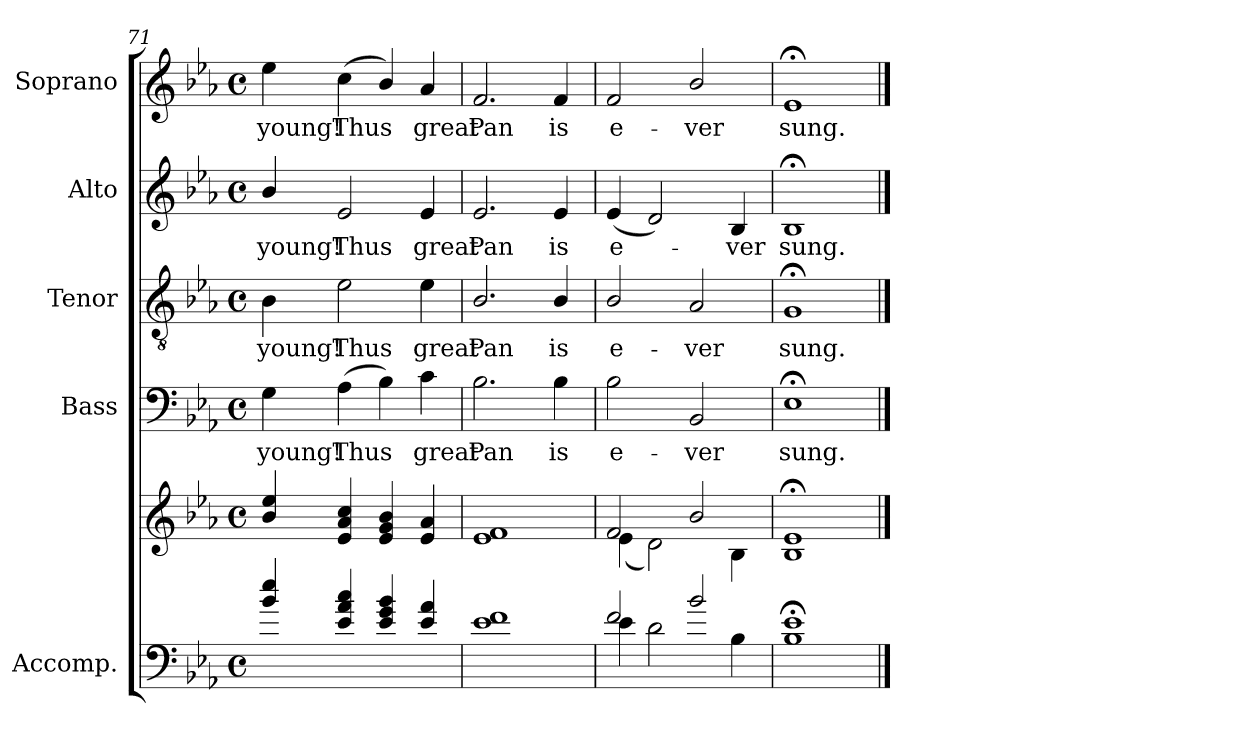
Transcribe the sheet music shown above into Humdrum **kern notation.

**kern	**kern	**kern	**text	**kern	**text	**kern	**text	**kern	**text
*part5	*part5	*part4	*part4	*part3	*part3	*part2	*part2	*part1	*part1
*staff6	*staff5	*staff4	*staff4	*staff3	*staff3	*staff2	*staff2	*staff1	*staff1
*I"Accomp.	*	*I"Bass	*	*I"Tenor	*	*I"Alto	*	*I"Soprano	*
*	*	*I'B	*	*I'T	*	*I'A	*	*I'S	*
*clefF4	*clefG2	*clefF4	*	*clefGv2	*	*clefG2	*	*clefG2	*
*k[b-e-a-]	*k[b-e-a-]	*k[b-e-a-]	*	*k[b-e-a-]	*	*k[b-e-a-]	*	*k[b-e-a-]	*
*E-:	*E-:	*E-:	*	*E-:	*	*E-:	*	*E-:	*
*M4/4	*M4/4	*M4/4	*	*M4/4	*	*M4/4	*	*M4/4	*
*met(c)	*met(c)	*met(c)	*	*met(c)	*	*met(c)	*	*met(c)	*
=71	=71	=71	=71	=71	=71	=71	=71	=71	=71
*^	*^	*	*	*	*	*	*	*	*
!	!	!	!	!	!LO:LY:b	!	!LO:LY:b	!	!LO:LY:b	!	!LO:LY:b
4b- 4ee-	1ryy	4b- 4ee-	1ryy	4G	young!	4B-	young!	4b-/	young!	4ee-	young!
!	!	!	!	!	!LO:LY:b	!	!LO:LY:b	!	!LO:LY:b	!	!LO:LY:b
4e- 4a- 4cc	.	4e- 4a- 4cc	.	(>4A-	Thus	2e-	Thus	2e-	Thus	(<4cc	Thus
4e-/ 4g/ 4b-/	.	4e-/ 4g/ 4b-/	.	4B-)	.	.	.	.	.	4b-/)	.
!	!	!	!	!	!LO:LY:b	!	!LO:LY:b	!	!LO:LY:b	!	!LO:LY:b
4e- 4a-	.	4e- 4a-	.	4c	great	4e-	great	4e-	great	4a-	great
=72	=72	=72	=72	=72	=72	=72	=72	=72	=72	=72	=72
!	!	!	!	!	!LO:LY:b	!	!LO:LY:b	!	!LO:LY:b	!	!LO:LY:b
1e- 1f	1ryy	1e- 1f	1ryy	2.B-	Pan	2.B-/	Pan	2.e-	Pan	2.f	Pan
!	!	!	!	!	!LO:LY:b	!	!LO:LY:b	!	!LO:LY:b	!	!LO:LY:b
.	.	.	.	4B-	is	4B-/	is	4e-	is	4f	is
=73	=73	=73	=73	=73	=73	=73	=73	=73	=73	=73	=73
!	!	!	!	!	!LO:LY:b	!	!LO:LY:b	!	!LO:LY:b	!	!LO:LY:b
2f	4e-\	2f	(<4e-\	2B-	e-	2B-/	e-	(<4e-	e-	2f	e-
.	2d\	.	2d\)	.	.	.	.	2d/)	.	.	.
!	!	!	!	!	!LO:LY:b	!	!LO:LY:b	!	!	!	!LO:LY:b
2b-/	.	2b-/	.	2BB-	-ver	2A-	-ver	.	.	2b-/	-ver
!	!	!	!	!	!	!	!	!	!LO:LY:b	!	!
.	4B-\	.	4B-\	.	.	.	.	4B-	ver	.	.
=74	=74	=74	=74	=74	=74	=74	=74	=74	=74	=74	=74
!	!	!	!	!	!LO:LY:b	!	!LO:LY:b	!	!LO:LY:b	!	!LO:LY:b
1B-;< 1e-;<	1ryy	1B-;< 1e-;<	1ryy	1E-;<	sung.	1G;<	sung.	1B-;<	sung.	1e-;<	sung.
*v	*v	*	*	*	*	*	*	*	*	*	*
*	*v	*v	*	*	*	*	*	*	*	*
==	==	==	==	==	==	==	==	==	==
*-	*-	*-	*-	*-	*-	*-	*-	*-	*-
